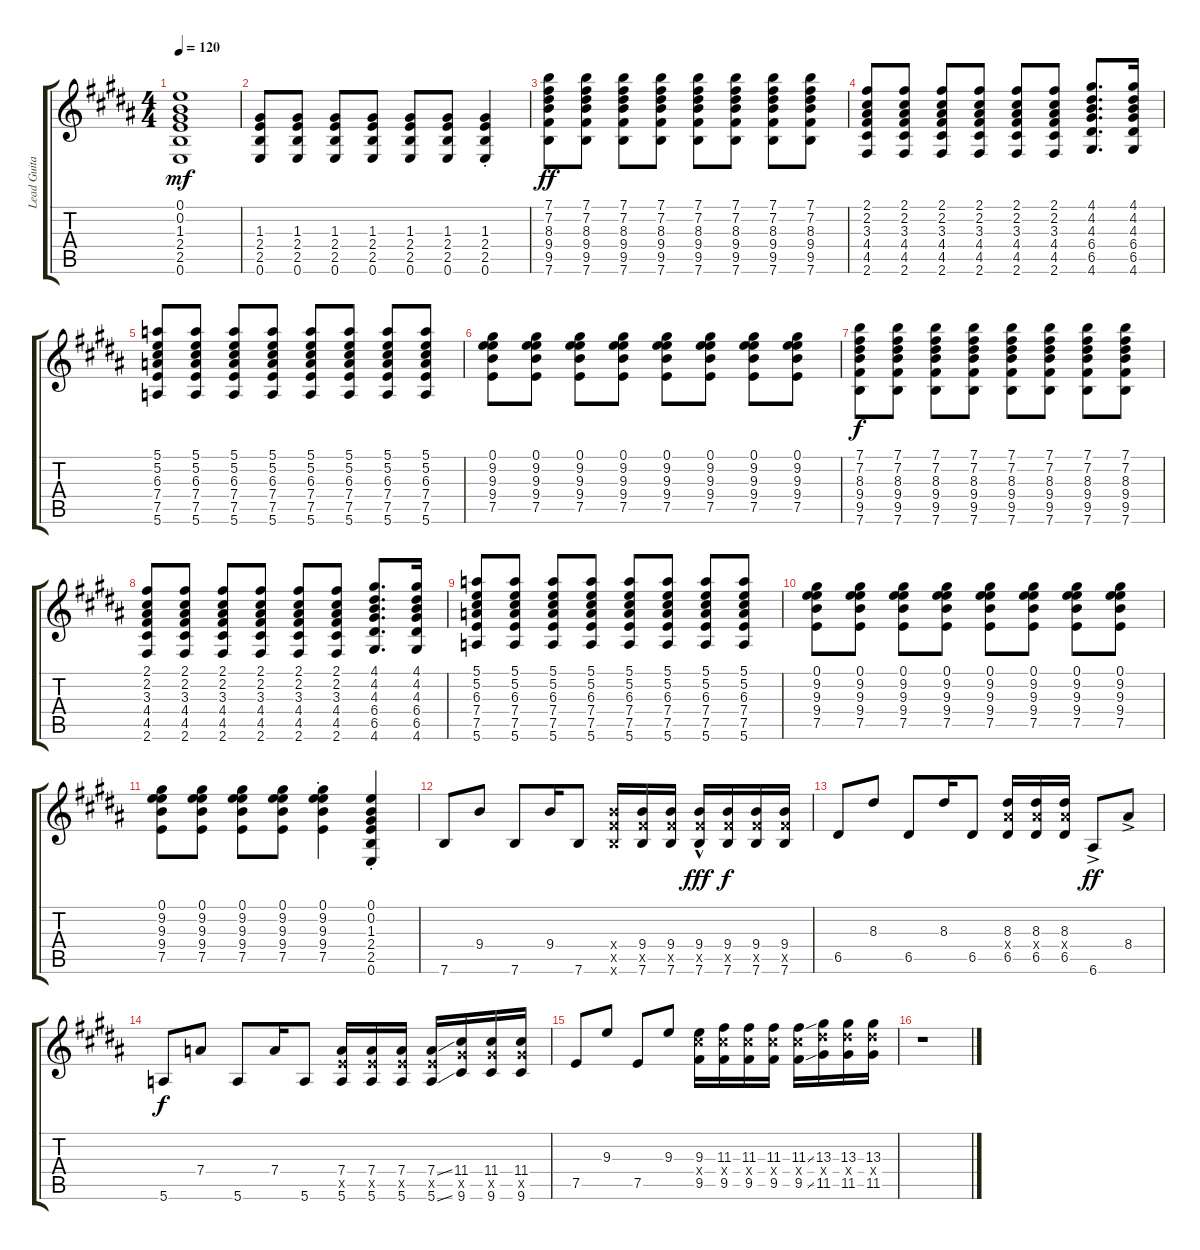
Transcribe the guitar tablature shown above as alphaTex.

\track ("Lead Guitar" "Lead Guita") {instrument electricguitarclean}
\staff {score tabs}
\tuning (E4 B3 G3 D3 A2 E2) {hide}
\ts (4 4)
\tempo 120
\clef g2
\ks g#minor
(0.1 0.2 1.3 2.4 2.5 0.6).1{dy mf} |
(1.3 2.4 2.5 0.6).8 (1.3 2.4 2.5 0.6).8 (1.3 2.4 2.5 0.6).8 (1.3 2.4 2.5 0.6).8 (1.3 2.4 2.5 0.6).8 (1.3 2.4 2.5 0.6).8 (1.3{st} 2.4{st} 2.5{st} 0.6{st}).4 |
\ks b
(7.1 7.2 8.3 9.4 9.5 7.6).8{dy ff} (7.1 7.2 8.3 9.4 9.5 7.6).8 (7.1 7.2 8.3 9.4 9.5 7.6).8 (7.1 7.2 8.3 9.4 9.5 7.6).8 (7.1 7.2 8.3 9.4 9.5 7.6).8 (7.1 7.2 8.3 9.4 9.5 7.6).8 (7.1 7.2 8.3 9.4 9.5 7.6).8 (7.1 7.2 8.3 9.4 9.5 7.6).8 |
\ks g#minor
(2.1 2.2 3.3 4.4 4.5 2.6).8 (2.1 2.2 3.3 4.4 4.5 2.6).8 (2.1 2.2 3.3 4.4 4.5 2.6).8 (2.1 2.2 3.3 4.4 4.5 2.6).8 (2.1 2.2 3.3 4.4 4.5 2.6).8 (2.1 2.2 3.3 4.4 4.5 2.6).8 (4.1 4.2 4.3 6.4 6.5 4.6).8{d} (4.1 4.2 4.3 6.4 6.5 4.6).16 |
(5.1 5.2 6.3 7.4 7.5 5.6).8 (5.1 5.2 6.3 7.4 7.5 5.6).8 (5.1 5.2 6.3 7.4 7.5 5.6).8 (5.1 5.2 6.3 7.4 7.5 5.6).8 (5.1 5.2 6.3 7.4 7.5 5.6).8 (5.1 5.2 6.3 7.4 7.5 5.6).8 (5.1 5.2 6.3 7.4 7.5 5.6).8 (5.1 5.2 6.3 7.4 7.5 5.6).8 |
(0.1 9.2 9.3 9.4 7.5).8 (0.1 9.2 9.3 9.4 7.5).8 (0.1 9.2 9.3 9.4 7.5).8 (0.1 9.2 9.3 9.4 7.5).8 (0.1 9.2 9.3 9.4 7.5).8 (0.1 9.2 9.3 9.4 7.5).8 (0.1 9.2 9.3 9.4 7.5).8 (0.1 9.2 9.3 9.4 7.5).8 |
\ks b
(7.1 7.2 8.3 9.4 9.5 7.6).8{dy f} (7.1 7.2 8.3 9.4 9.5 7.6).8 (7.1 7.2 8.3 9.4 9.5 7.6).8 (7.1 7.2 8.3 9.4 9.5 7.6).8 (7.1 7.2 8.3 9.4 9.5 7.6).8 (7.1 7.2 8.3 9.4 9.5 7.6).8 (7.1 7.2 8.3 9.4 9.5 7.6).8 (7.1 7.2 8.3 9.4 9.5 7.6).8 |
\ks g#minor
(2.1 2.2 3.3 4.4 4.5 2.6).8 (2.1 2.2 3.3 4.4 4.5 2.6).8 (2.1 2.2 3.3 4.4 4.5 2.6).8 (2.1 2.2 3.3 4.4 4.5 2.6).8 (2.1 2.2 3.3 4.4 4.5 2.6).8 (2.1 2.2 3.3 4.4 4.5 2.6).8 (4.1 4.2 4.3 6.4 6.5 4.6).8{d} (4.1 4.2 4.3 6.4 6.5 4.6).16 |
(5.1 5.2 6.3 7.4 7.5 5.6).8 (5.1 5.2 6.3 7.4 7.5 5.6).8 (5.1 5.2 6.3 7.4 7.5 5.6).8 (5.1 5.2 6.3 7.4 7.5 5.6).8 (5.1 5.2 6.3 7.4 7.5 5.6).8 (5.1 5.2 6.3 7.4 7.5 5.6).8 (5.1 5.2 6.3 7.4 7.5 5.6).8 (5.1 5.2 6.3 7.4 7.5 5.6).8 |
(0.1 9.2 9.3 9.4 7.5).8 (0.1 9.2 9.3 9.4 7.5).8 (0.1 9.2 9.3 9.4 7.5).8 (0.1 9.2 9.3 9.4 7.5).8 (0.1 9.2 9.3 9.4 7.5).8 (0.1 9.2 9.3 9.4 7.5).8 (0.1 9.2 9.3 9.4 7.5).8 (0.1 9.2 9.3 9.4 7.5).8 |
(0.1 9.2 9.3 9.4 7.5).8 (0.1 9.2 9.3 9.4 7.5).8 (0.1 9.2 9.3 9.4 7.5).8 (0.1 9.2 9.3 9.4 7.5).8 (0.1{st} 9.2{st} 9.3{st} 9.4{st} 7.5{st}).4 (0.1{st} 0.2{st} 1.3{st} 2.4{st} 2.5{st} 0.6{st}).4 |
\ks b
7.6.8 9.4.8 7.6.8 9.4.16 7.6.8 (9.4{x} 9.5{x} 7.6{x}).16 (9.4 9.5{x} 7.6).16 (9.4 9.5{x} 7.6).16 (9.4{hac} 9.5{hac x} 7.6{hac}).16{dy fff} (9.4 9.5{x} 7.6).16{dy f} (9.4 9.5{x} 7.6).16 (9.4 9.5{x} 7.6).16 |
\ks g#minor
6.5.8 8.3.8 6.5.8 8.3.16 6.5.8 (8.3 8.4{x} 6.5).16 (8.3 8.4{x} 6.5).16 (8.3 8.4{x} 6.5).16 6.6{ac}.8{dy ff} 8.4{ac}.8 |
5.6.8{dy f} 7.4.8 5.6.8 7.4.16 5.6.8 (7.4 7.5{x} 5.6).16 (7.4 7.5{x} 5.6).16 (7.4 7.5{x} 5.6).16 (7.4{ss} 7.5{x} 5.6{ss}).16 (11.4 11.5{x} 9.6).16 (11.4 11.5{x} 9.6).16 (11.4 11.5{x} 9.6).16 |
7.5.8 9.3.8 7.5.8 9.3.8 (9.3 11.4{x} 9.5).16 (11.3 11.4{x} 9.5).16 (11.3 11.4{x} 9.5).16 (11.3 11.4{x} 9.5).16 (11.3{ss} 11.4{x} 9.5{ss}).16 (13.3 13.4{x} 11.5).16 (13.3 13.4{x} 11.5).16 (13.3 13.4{x} 11.5).16 |
\ks b
r.1
